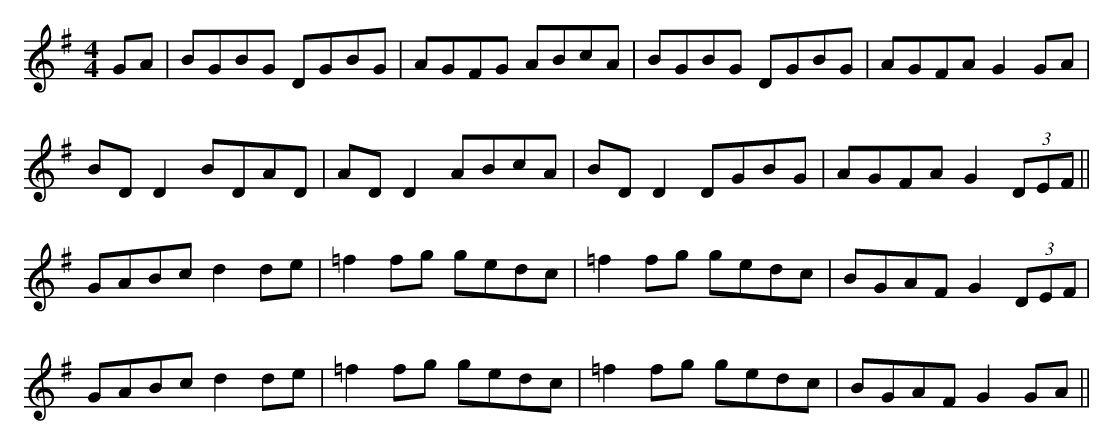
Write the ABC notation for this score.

X:1
M:4/4
K:G
GA|BGBG DGBG|AGFG ABcA|BGBG DGBG|AGFA G2 GA|
BD D2 BDAD|AD D2 ABcA|BD D2 DGBG|AGFA G2 (3DEF||
GABc d2 de|=f2 fg gedc|=f2 fg gedc|BGAF G2 (3DEF|
GABc d2 de|=f2 fg gedc|=f2 fg gedc|BGAF G2 GA||
